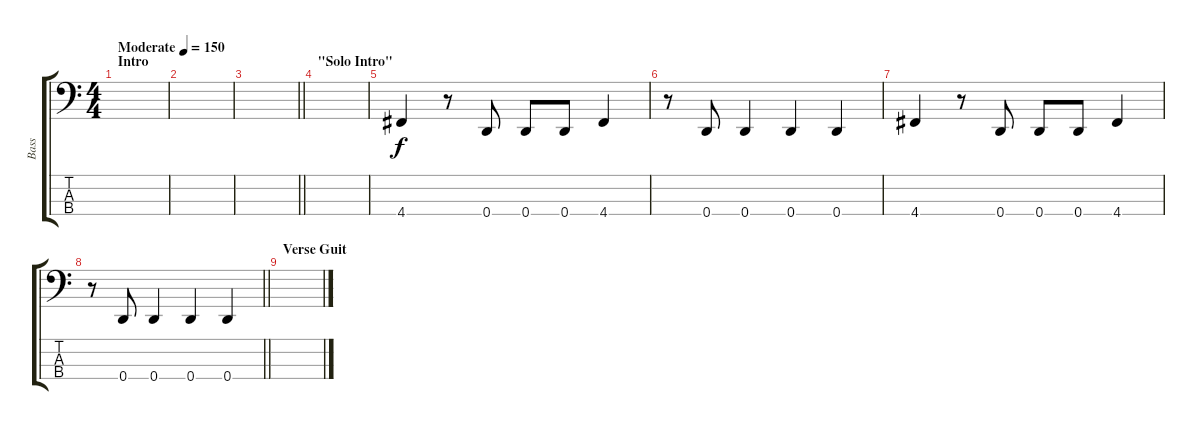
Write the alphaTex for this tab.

\track ("Bass" "Bass") {instrument electricbasspick}
\staff {score tabs}
\tuning (G2 D2 A1 D1) {hide}
\ts (4 4)
\section ("" "Intro")
\tempo (150 "Moderate")
\clef f4
\ks c
|
|
\barLineRight lightlight
|
\section ("" "\"Solo Intro\" ")
|
4.4.4 r.8 0.4.8 0.4.8 0.4.8 4.4.4 |
r.8 0.4.8 0.4.4 0.4.4 0.4.4 |
4.4.4 r.8 0.4.8 0.4.8 0.4.8 4.4.4 |
\barLineRight lightlight
r.8 0.4.8 0.4.4 0.4.4 0.4.4 |
\section ("" "Verse Guit")
